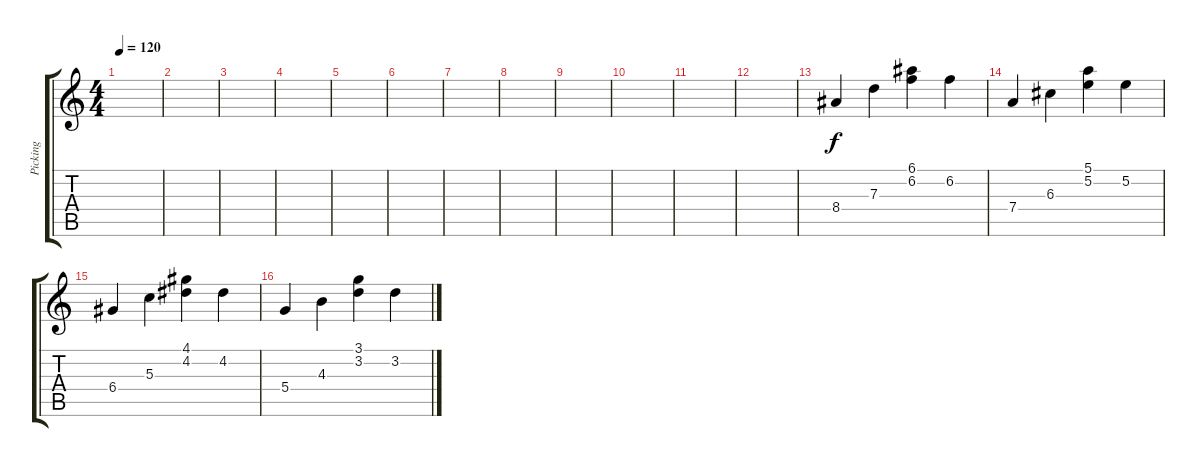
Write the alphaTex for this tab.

\track ("Picking" "Picking") {instrument acousticguitarnylon}
\staff {score tabs}
\tuning (E4 B3 G3 D3 A2 E2) {hide}
\ts (4 4)
\tempo 120
\clef g2
\ks c
|
|
|
|
|
|
|
|
|
|
|
|
8.4.4 7.3.4 (6.1 6.2).4 6.2.4 |
7.4.4 6.3.4 (5.1 5.2).4 5.2.4 |
6.4.4 5.3.4 (4.1 4.2).4 4.2.4 |
5.4.4 4.3.4 (3.1 3.2).4 3.2.4
